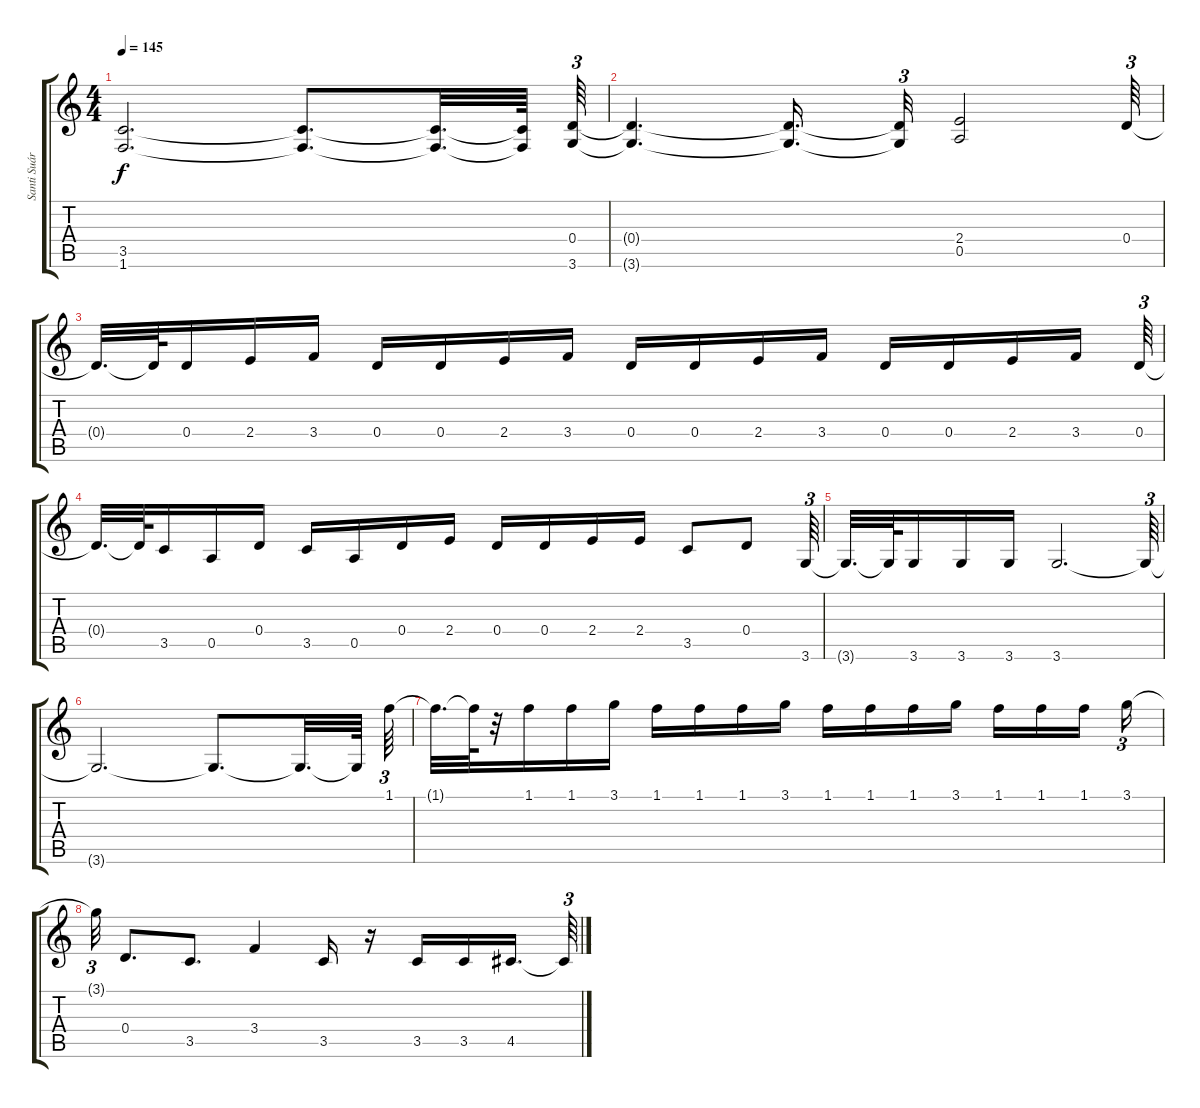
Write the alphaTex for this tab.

\track ("Santi Suárez" "Santi Suár") {instrument overdrivenguitar}
\staff {score tabs}
\tuning (E4 B3 G3 D3 A2 E2) {hide}
\ts (4 4)
\tempo 145
\clef g2
\ks c
(3.5{t} 1.6{t}).2{d dy f} (3.5{t} 1.6{t}).8{d} (3.5{t} 1.6{t}).32{d} (3.5{t} 1.6{t}).64 (0.4 3.6).64{tu (3 2)} |
(0.4{t} 3.6{t}).4{d} (0.4{t} 3.6{t}).16{d} (0.4{t} 3.6{t}).32{tu (3 2)} (2.4 0.5).2 0.4.64{tu (3 2)} |
0.4{t}.32{d} 0.4{t}.64 0.4.16 2.4.16 3.4.16 0.4.16 0.4.16 2.4.16 3.4.16 0.4.16 0.4.16 2.4.16 3.4.16 0.4.16 0.4.16 2.4.16 3.4.16 0.4.64{tu (3 2)} |
0.4{t}.32{d} 0.4{t}.64 3.5.16 0.5.16 0.4.16 3.5.16 0.5.16 0.4.16 2.4.16 0.4.16 0.4.16 2.4.16 2.4.16 3.5.8 0.4.8 3.6.64{tu (3 2)} |
3.6{t}.32{d} 3.6{t}.64 3.6.16 3.6.16 3.6.16 3.6.2{d} 3.6{t}.64{tu (3 2)} |
3.6{t}.2{d} 3.6{t}.8{d} 3.6{t}.32{d} 3.6{t}.64 1.1.64{tu (3 2)} |
1.1{t}.32{d} 1.1{t}.64 r.32 1.1.16 1.1.16 3.1.16 1.1.16 1.1.16 1.1.16 3.1.16 1.1.16 1.1.16 1.1.16 3.1.16 1.1.16 1.1.16 1.1.16{beam splitsecondary} 3.1.16{tu (3 2)} |
3.1{t}.32{tu (3 2)} 0.4.8{d} 3.5.8{d} 3.4.4 3.5.16 r.16 3.5.16 3.5.16 4.5.16{d beam splitsecondary} 4.5{t}.64{tu (3 2)}
